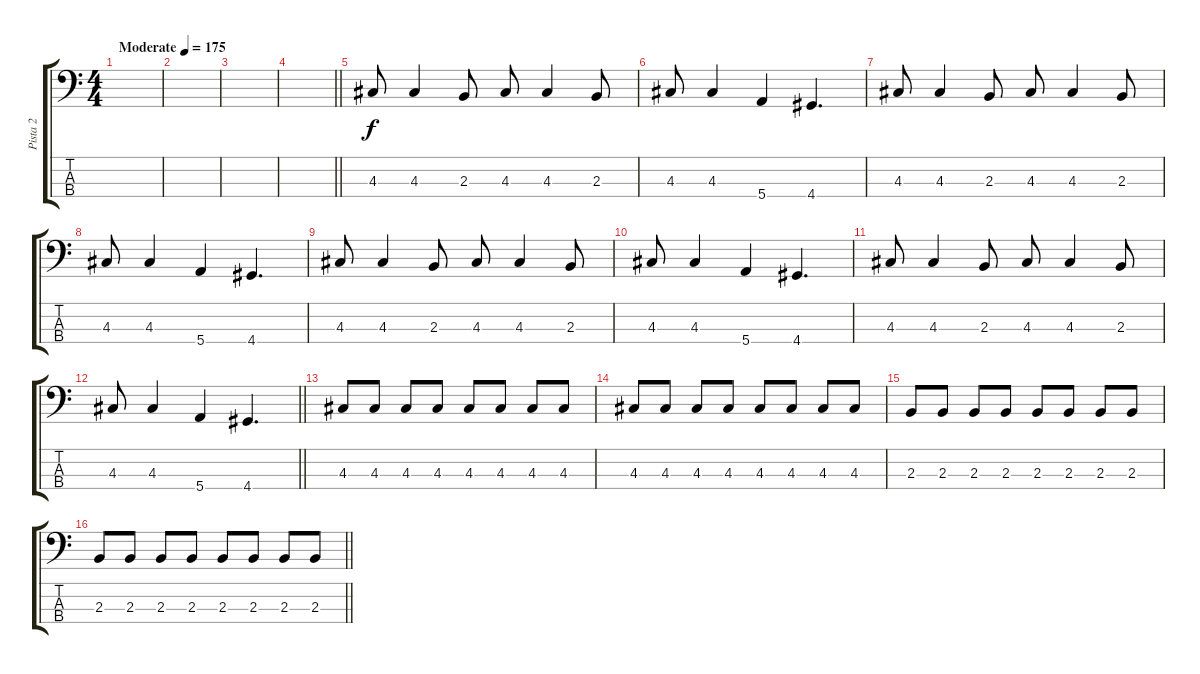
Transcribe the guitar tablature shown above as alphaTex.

\track ("Pista 2" "Pista 2") {instrument slapbass2}
\staff {score tabs}
\tuning (G2 D2 A1 E1) {hide}
\ts (4 4)
\tempo (175 "Moderate")
\clef f4
\ks c
|
|
|
\barLineRight lightlight
|
4.3.8 4.3.4 2.3.8 4.3.8 4.3.4 2.3.8 |
4.3.8 4.3.4 5.4.4 4.4.4{d} |
4.3.8 4.3.4 2.3.8 4.3.8 4.3.4 2.3.8 |
4.3.8 4.3.4 5.4.4 4.4.4{d} |
4.3.8 4.3.4 2.3.8 4.3.8 4.3.4 2.3.8 |
4.3.8 4.3.4 5.4.4 4.4.4{d} |
4.3.8 4.3.4 2.3.8 4.3.8 4.3.4 2.3.8 |
\barLineRight lightlight
4.3.8 4.3.4 5.4.4 4.4.4{d} |
4.3.8 4.3.8 4.3.8 4.3.8 4.3.8 4.3.8 4.3.8 4.3.8 |
4.3.8 4.3.8 4.3.8 4.3.8 4.3.8 4.3.8 4.3.8 4.3.8 |
2.3.8 2.3.8 2.3.8 2.3.8 2.3.8 2.3.8 2.3.8 2.3.8 |
\barLineRight lightlight
2.3.8 2.3.8 2.3.8 2.3.8 2.3.8 2.3.8 2.3.8 2.3.8
